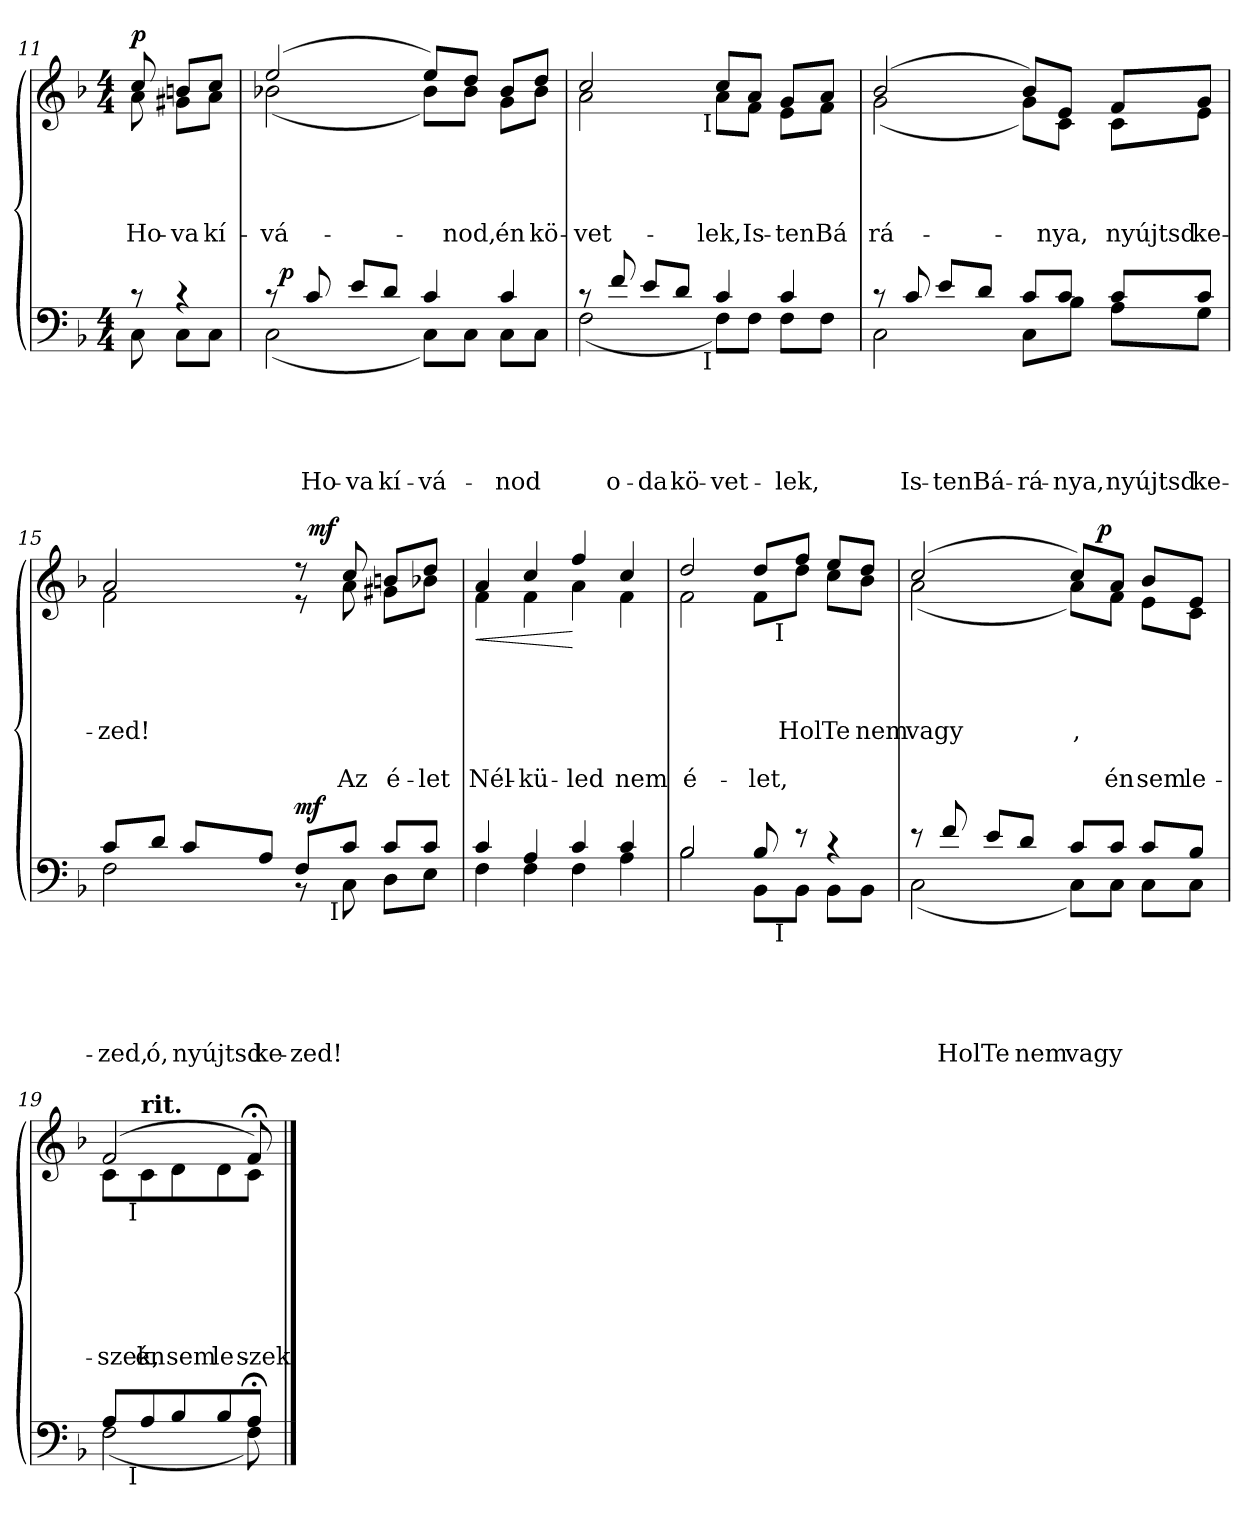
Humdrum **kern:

**kern	**text	**text	**text	**text	**text	**dynam	**kern	**text	**text	**text	**text	**text	**text	**dynam
*part2	*part2	*part2	*part2	*part2	*part2	*part2	*part1	*part1	*part1	*part1	*part1	*part1	*part1	*part1
*staff2	*staff2	*staff2	*staff2	*staff2	*staff2	*staff2	*staff1	*staff1	*staff1	*staff1	*staff1	*staff1	*staff1	*staff1
!!LO:LB:g=z
*clefF4	*	*	*	*	*	*	*clefG2	*	*	*	*	*	*	*
*k[b-]	*	*	*	*	*	*	*k[b-]	*	*	*	*	*	*	*
*d:	*	*	*	*	*	*	*d:	*	*	*	*	*	*	*
*M4/4	*	*	*	*	*	*	*M4/4	*	*	*	*	*	*	*
=11	=11	=11	=11	=11	=11	=11	=11	=11	=11	=11	=11	=11	=11	=11
*^	*	*	*	*	*	*	*	*	*	*	*	*	*	*
!	!	!	!	!	!	!	!	!	!	!	!	!LO:LY:b	!	!	!LO:DY:a
*	*	*	*	*	*	*	*	*^	*	*	*	*	*	*	*
8rc	8C\	.	.	.	.	.	.	8cc/	8a\	.	.	.	Ho-	.	.	p
!	!	!	!	!	!	!	!	!	!	!	!	!	!LO:LY:b	!	!	!
4rB	8C\L	.	.	.	.	.	.	8bn/L	8g#X\L	.	.	.	-va	.	.	.
!	!	!	!	!	!	!	!	!	!	!	!	!	!LO:LY:b	!	!	!
.	8C\J	.	.	.	.	.	.	8cc/J	8a\J	.	.	.	kí-	.	.	.
=12	=12	=12	=12	=12	=12	=12	=12	=12	=12	=12	=12	=12	=12	=12	=12	=12
!	!	!	!	!	!	!	!	!	!	!	!	!	!LO:LY:b	!	!	!
*	*^	*	*	*	*	*	*	*	*	*	*	*	*	*	*	*
8rc	(<2C\	32ryy	.	.	.	.	.	.	(2ee/	(<2b-X\	.	.	.	-vá-	.	.	.
!	!	!	!	!	!	!	!	!LO:DY:a	!	!	!	!	!	!	!	!	!
.	.	2ryy	.	.	.	.	.	p	.	.	.	.	.	.	.	.	.
!	!	!	!	!	!	!	!LO:LY:a	!	!	!	!	!	!	!	!	!	!
8c/	.	.	.	.	.	.	Ho-	.	.	.	.	.	.	.	.	.	.
!	!	!	!	!	!	!	!LO:LY:a	!	!	!	!	!	!	!	!	!	!
8e/L	.	.	.	.	.	.	-va	.	.	.	.	.	.	.	.	.	.
!	!	!	!	!	!	!	!LO:LY:a	!	!	!	!	!	!	!	!	!	!
8d/J	.	.	.	.	.	.	kí-	.	.	.	.	.	.	.	.	.	.
!	!	!	!	!	!	!	!LO:LY:a	!	!	!	!	!	!	!	!	!	!
4c/	8C\L)	.	.	.	.	.	-vá-	.	8ee/L)	8b-\L)	.	.	.	.	.	.	.
.	.	4...ryy	.	.	.	.	.	.	.	.	.	.	.	.	.	.	.
!	!	!	!	!	!	!	!	!	!	!	!	!	!	!LO:LY:b	!	!	!
.	8C\J	.	.	.	.	.	.	.	8dd/J	8b-\J	.	.	.	-nod,	.	.	.
!	!	!	!	!	!	!	!LO:LY:a	!	!	!	!	!	!	!	!	!	!
!	!	!	!	!	!	!	!	!	!	!	!	!	!	!LO:LY:b	!	!	!
4c/	8C\L	.	.	.	.	.	-nod	.	8b-/L	8g\L	.	.	.	én	.	.	.
!	!	!	!	!	!	!	!	!	!	!	!	!	!	!LO:LY:b	!	!	!
.	8C\J	.	.	.	.	.	.	.	8dd/J	8b-\J	.	.	.	kö-	.	.	.
*	*	*	*	*	*	*	*	*	*v	*v	*	*	*	*	*	*	*
=13	=13	=13	=13	=13	=13	=13	=13	=13	=13	=13	=13	=13	=13	=13	=13	=13
*	*	*	*	*	*	*	*	*	*^	*	*	*	*	*	*	*
!	!	!	!	!	!	!	!	!	!	!	!	!	!	!LO:LY:b	!	!	!
*	*	*	*	*	*	*	*	*	*	*^	*	*	*	*	*	*	*
8rc	(<2F\	4...ryy	.	.	.	.	.	.	2cc/	2a\	4...ryy	.	.	.	-vet-	.	.	.
!	!	!	!	!	!	!	!LO:LY:a	!	!	!	!	!	!	!	!	!	!	!
8f/	.	.	.	.	.	.	o-	.	.	.	.	.	.	.	.	.	.	.
!	!	!	!	!	!	!	!LO:LY:a	!	!	!	!	!	!	!	!	!	!	!
8e/L	.	.	.	.	.	.	-da	.	.	.	.	.	.	.	.	.	.	.
!	!	!	!	!	!	!	!LO:LY:a	!	!	!	!	!	!	!	!	!	!	!
8d/J	.	.	.	.	.	.	kö-	.	.	.	.	.	.	.	.	.	.	.
!	!	!	!	!	!	!	!	!	!	!	!LO:TX:b:t=I	!	!	!	!	!	!	!
!	!	!LO:TX:b:t=I	!	!	!	!	!	!	!	!	!	!	!	!	!	!	!	!
.	.	2ryy	.	.	.	.	.	.	.	.	2ryy	.	.	.	.	.	.	.
!	!	!	!	!	!	!	!LO:LY:a	!	!	!	!	!	!	!	!	!	!	!
!	!	!	!	!	!	!	!	!	!	!	!	!	!	!	!LO:LY:b	!	!	!
4c/	8F\L)	.	.	.	.	.	-vet-	.	8cc/L	8a\L	.	.	.	.	-lek,	.	.	.
!	!	!	!	!	!	!	!	!	!	!	!	!	!	!	!LO:LY:b	!	!	!
.	8F\J	.	.	.	.	.	.	.	8a/J	8f\J	.	.	.	.	Is-	.	.	.
!	!	!	!	!	!	!	!LO:LY:a	!	!	!	!	!	!	!	!	!	!	!
!	!	!	!	!	!	!	!	!	!	!	!	!	!	!	!LO:LY:b	!	!	!
4c/	8F\L	.	.	.	.	.	-lek,	.	8g/L	8e\L	.	.	.	.	-ten	.	.	.
!	!	!	!	!	!	!	!	!	!	!	!	!	!	!	!LO:LY:b	!	!	!
.	8F\J	.	.	.	.	.	.	.	8a/J	8f\J	.	.	.	.	Bá­	.	.	.
.	.	32ryy	.	.	.	.	.	.	.	.	32ryy	.	.	.	.	.	.	.
*	*v	*v	*	*	*	*	*	*	*	*	*	*	*	*	*	*	*	*
*	*	*	*	*	*	*	*	*v	*v	*v	*	*	*	*	*	*	*
!!LO:LB:g=z
=14	=14	=14	=14	=14	=14	=14	=14	=14	=14	=14	=14	=14	=14	=14	=14
*	*^	*	*	*	*	*	*	*^	*	*	*	*	*	*	*
*	*	*	*	*	*	*	*	*	*	*^	*	*	*	*	*	*	*
!	!	!	!	!	!	!	!	!	!	!	!	!	!	!	!LO:LY:b	!	!	!
*	*v	*v	*	*	*	*	*	*	*	*	*	*	*	*	*	*	*	*
*	*	*	*	*	*	*	*	*	*v	*v	*	*	*	*	*	*	*
8rc	2C\	.	.	.	.	.	.	(2b-/	(<2g\	.	.	.	rá-	.	.	.
!	!	!	!	!	!	!LO:LY:a	!	!	!	!	!	!	!	!	!	!
8c/	.	.	.	.	.	Is-	.	.	.	.	.	.	.	.	.	.
!	!	!	!	!	!	!LO:LY:a	!	!	!	!	!	!	!	!	!	!
8e/L	.	.	.	.	.	-ten	.	.	.	.	.	.	.	.	.	.
!	!	!	!	!	!	!LO:LY:a	!	!	!	!	!	!	!	!	!	!
8d/J	.	.	.	.	.	Bá-	.	.	.	.	.	.	.	.	.	.
!	!	!	!	!	!	!LO:LY:a	!	!	!	!	!	!	!	!	!	!
8c/L	8C\L	.	.	.	.	-rá-	.	8b-/L)	8g\L)	.	.	.	.	.	.	.
!	!	!	!	!	!	!LO:LY:a	!	!	!	!	!	!	!	!	!	!
!	!	!	!	!	!	!	!	!	!	!	!	!	!LO:LY:b	!	!	!
8c/J	8B-\J	.	.	.	.	-nya,	.	8e/J	8c\J	.	.	.	-nya,	.	.	.
!	!	!	!	!	!	!LO:LY:a	!	!	!	!	!	!	!	!	!	!
!	!	!	!	!	!	!	!	!	!	!	!	!	!LO:LY:b	!	!	!
8c/L	8A\L	.	.	.	.	nyújtsd	.	8f/L	8c\L	.	.	.	nyújtsd	.	.	.
!	!	!	!	!	!	!LO:LY:a	!	!	!	!	!	!	!	!	!	!
!	!	!	!	!	!	!	!	!	!	!	!	!	!LO:LY:b	!	!	!
8c/J	8G\J	.	.	.	.	ke-	.	8g/J	8e\J	.	.	.	ke-	.	.	.
*v	*v	*	*	*	*	*	*	*	*	*	*	*	*	*	*	*
*	*	*	*	*	*	*	*v	*v	*	*	*	*	*	*	*
=15	=15	=15	=15	=15	=15	=15	=15	=15	=15	=15	=15	=15	=15	=15
*^	*	*	*	*	*	*	*^	*	*	*	*	*	*	*
!	!	!	!	!	!	!LO:LY:a	!	!	!	!	!	!	!	!	!	!
*	*	*	*	*	*	*	*	*v	*v	*	*	*	*	*	*	*
*	*	*	*	*	*	*	*	*^	*	*	*	*	*	*	*
!	!	!	!	!	!	!	!	!	!	!	!	!	!LO:LY:b	!	!	!
*	*^	*	*	*	*	*	*	*	*^	*	*	*	*	*	*	*
8c/L	2F\	2ryy	.	.	.	.	-zed,	.	2a/	2f\	2ryy	.	.	.	-zed!	.	.	.
!	!	!	!	!	!	!	!LO:LY:a	!	!	!	!	!	!	!	!	!	!	!
8d/J	.	.	.	.	.	.	ó,	.	.	.	.	.	.	.	.	.	.	.
!	!	!	!	!	!	!	!LO:LY:a	!	!	!	!	!	!	!	!	!	!	!
8c/L	.	.	.	.	.	.	nyújtsd	.	.	.	.	.	.	.	.	.	.	.
!	!	!	!	!	!	!	!LO:LY:a	!	!	!	!	!	!	!	!	!	!	!
8A/J	.	.	.	.	.	.	ke-	.	.	.	.	.	.	.	.	.	.	.
!	!	!	!	!	!	!	!LO:LY:a	!LO:DY:b	!	!	!	!	!	!	!	!	!	!
8F/L	8rBB	16.ryy	.	.	.	.	-zed!	mf	8r	8r	32ryy	.	.	.	.	.	.	.
!	!	!	!	!	!	!	!	!	!	!	!	!	!	!	!	!	!	!LO:DY:a
.	.	.	.	.	.	.	.	.	.	.	4...ryy	.	.	.	.	.	.	mf
!	!	!LO:TX:b:t=I	!	!	!	!	!	!	!	!	!	!	!	!	!	!	!	!
.	.	4ryy	.	.	.	.	.	.	.	.	.	.	.	.	.	.	.	.
!	!	!	!	!	!	!	!	!	!	!	!	!	!	!	!	!	!LO:LY:b	!
8c/J	8C\	.	.	.	.	.	.	.	8cc/	8a\	.	.	.	.	.	.	Az	.
!	!	!	!	!	!	!	!	!	!	!	!	!	!	!	!	!	!LO:LY:b	!
8c/L	8D\L	.	.	.	.	.	.	.	8bn/L	8g#X\L	.	.	.	.	.	.	é-	.
.	.	8ryy	.	.	.	.	.	.	.	.	.	.	.	.	.	.	.	.
!	!	!	!	!	!	!	!	!	!	!	!	!	!	!	!	!	!LO:LY:b	!
8c/J	8E\J	.	.	.	.	.	.	.	8dd/J	8b-X\J	.	.	.	.	.	.	-let	.
.	.	32ryy	.	.	.	.	.	.	.	.	.	.	.	.	.	.	.	.
*	*v	*v	*	*	*	*	*	*	*	*	*	*	*	*	*	*	*	*
*	*	*	*	*	*	*	*	*v	*v	*v	*	*	*	*	*	*	*
=16	=16	=16	=16	=16	=16	=16	=16	=16	=16	=16	=16	=16	=16	=16	=16
*	*^	*	*	*	*	*	*	*^	*	*	*	*	*	*	*
*	*	*	*	*	*	*	*	*	*	*^	*	*	*	*	*	*	*
!	!	!	!	!	!	!	!	!	!	!	!	!	!	!	!	!	!LO:LY:b	!LO:HP:b
*	*v	*v	*	*	*	*	*	*	*	*	*	*	*	*	*	*	*	*
*	*	*	*	*	*	*	*	*	*v	*v	*	*	*	*	*	*	*
4c/	4F\	.	.	.	.	.	.	4a/	4f\	.	.	.	.	.	Nél-	<
!	!	!	!	!	!	!	!	!	!	!	!	!	!	!	!LO:LY:b	!
4A/	4F\	.	.	.	.	.	.	4cc/	4f\	.	.	.	.	.	-kü-	.
!	!	!	!	!	!	!	!	!	!	!	!	!	!	!	!LO:LY:b	!
4c/	4F\	.	.	.	.	.	.	4ff/	4a\	.	.	.	.	.	-led	[
!	!	!	!	!	!	!	!	!	!	!	!	!	!	!	!LO:LY:b	!
4c/	4A\	.	.	.	.	.	.	4cc/	4f\	.	.	.	.	.	nem	.
*	*	*	*	*	*	*	*	*v	*v	*	*	*	*	*	*	*
!!LO:LB:g=z
=17	=17	=17	=17	=17	=17	=17	=17	=17	=17	=17	=17	=17	=17	=17	=17
*	*	*	*	*	*	*	*	*^	*	*	*	*	*	*	*
!	!	!	!	!	!	!	!	!	!	!	!	!	!	!	!LO:LY:b	!
*	*^	*	*	*	*	*	*	*	*^	*	*	*	*	*	*	*
2B-/	2B-\	2ryy	.	.	.	.	.	.	2dd/	2f\	2ryy	.	.	.	.	.	é-	.
!	!	!	!	!	!	!	!	!	!	!	!	!	!	!	!	!	!LO:LY:b	!
8B-/	8BB-\L	16ryy	.	.	.	.	.	.	8dd/L	8f\L	16ryy	.	.	.	.	.	-let,	.
!	!	!	!	!	!	!	!	!	!	!	!LO:TX:b:t=I	!	!	!	!	!	!	!
!	!	!LO:TX:b:t=I	!	!	!	!	!	!	!	!	!	!	!	!	!	!	!	!
.	.	4..ryy	.	.	.	.	.	.	.	.	4..ryy	.	.	.	.	.	.	.
!	!	!	!	!	!	!	!	!	!	!	!	!	!	!	!LO:LY:b	!	!	!
8rd	8BB-\J	.	.	.	.	.	.	.	8ff/J	8dd\J	.	.	.	.	Hol	.	.	.
!	!	!	!	!	!	!	!	!	!	!	!	!	!	!	!LO:LY:b	!	!	!
4rc	8BB-\L	.	.	.	.	.	.	.	8ee/L	8cc\L	.	.	.	.	Te	.	.	.
!	!	!	!	!	!	!	!	!	!	!	!	!	!	!	!LO:LY:b	!	!	!
.	8BB-\J	.	.	.	.	.	.	.	8dd/J	8b-\J	.	.	.	.	nem	.	.	.
*	*v	*v	*	*	*	*	*	*	*	*	*	*	*	*	*	*	*	*
=18	=18	=18	=18	=18	=18	=18	=18	=18	=18	=18	=18	=18	=18	=18	=18	=18	=18
*	*^	*	*	*	*	*	*	*	*	*	*	*	*	*	*	*	*
!	!	!	!	!	!	!	!	!	!	!	!	!	!	!	!LO:LY:b	!	!	!
*	*v	*v	*	*	*	*	*	*	*	*	*	*	*	*	*	*	*	*
8rd	(<2C\	.	.	.	.	.	.	(2cc/	(<2a\	2ryy	.	.	.	vagy	.	.	.
!	!	!	!	!	!	!LO:LY:a	!	!	!	!	!	!	!	!	!	!	!
8f/	.	.	.	.	.	Hol	.	.	.	.	.	.	.	.	.	.	.
!	!	!	!	!	!	!LO:LY:a	!	!	!	!	!	!	!	!	!	!	!
8e/L	.	.	.	.	.	Te	.	.	.	.	.	.	.	.	.	.	.
!	!	!	!	!	!	!LO:LY:a	!	!	!	!	!	!	!	!	!	!	!
8d/J	.	.	.	.	.	nem	.	.	.	.	.	.	.	.	.	.	.
!	!	!	!	!	!	!LO:LY:a	!	!	!	!	!	!	!	!	!	!	!
!	!	!	!	!	!	!	!	!	!	!	!	!	!	!LO:LY:b	!	!	!
8c/L	8C\L)	.	.	.	.	vagy	.	8cc/L)	8a\L)	16.ryy	.	.	.	,	.	.	.
!	!	!	!	!	!	!	!	!	!	!	!	!	!	!	!	!	!LO:DY:a
.	.	.	.	.	.	.	.	.	.	4ryy	.	.	.	.	.	.	p
!	!	!	!	!	!	!	!	!	!	!	!	!	!	!	!	!LO:LY:b	!
8c/J	8C\J	.	.	.	.	.	.	8a/J	8f\J	.	.	.	.	.	.	én	.
!	!	!	!	!	!	!	!	!	!	!	!	!	!	!	!	!LO:LY:b	!
8c/L	8C\L	.	.	.	.	.	.	8b-/L	8e\L	.	.	.	.	.	.	sem	.
.	.	.	.	.	.	.	.	.	.	8ryy	.	.	.	.	.	.	.
!	!	!	!	!	!	!	!	!	!	!	!	!	!	!	!	!LO:LY:b	!
8B-/J	8C\J	.	.	.	.	.	.	8e/J	8c\J	.	.	.	.	.	.	le-	.
.	.	.	.	.	.	.	.	.	.	32ryy	.	.	.	.	.	.	.
=19	=19	=19	=19	=19	=19	=19	=19	=19	=19	=19	=19	=19	=19	=19	=19	=19	=19
!	!	!	!	!	!	!	!	!	!	!	!	!	!	!	!	!LO:LY:b	!
*	*^	*	*	*	*	*	*	*	*	*	*	*	*	*	*	*	*
8A/L	(<2F\	16.ryy	.	.	.	.	.	.	(>2f/	8c\L	16.ryy	.	.	.	.	.	-szek,	.
!	!	!	!	!	!	!	!	!	!	!	!LO:TX:b:t=I	!	!	!	!	!	!	!
!	!	!LO:TX:b:t=I	!	!	!	!	!	!	!	!	!	!	!	!	!	!	!	!
.	.	2ryy	.	.	.	.	.	.	.	.	2ryy	.	.	.	.	.	.	.
!	!	!	!	!	!	!	!	!	!	!LO:TX:a:B:t=rit.	!	!	!	!	!	!	!	!
!	!	!	!	!	!	!	!	!	!	!	!	!	!	!	!	!	!LO:LY:b	!
8A/J	.	.	.	.	.	.	.	.	.	8c\J	.	.	.	.	.	.	én	.
!	!	!	!	!	!	!	!	!	!	!	!	!	!	!	!	!	!LO:LY:b	!
8B-/L	.	.	.	.	.	.	.	.	.	8d\L	.	.	.	.	.	.	sem	.
!	!	!	!	!	!	!	!	!	!	!	!	!	!	!	!	!	!LO:LY:b	!
8B-/J	.	.	.	.	.	.	.	.	.	8d\J	.	.	.	.	.	.	le-	.
!	!	!	!	!	!	!	!	!	!	!	!	!	!	!	!	!	!LO:LY:b	!
8A;/J	8F\)	.	.	.	.	.	.	.	8f;/)	8c\J	.	.	.	.	.	.	-szek.	.
.	.	32ryy	.	.	.	.	.	.	.	.	32ryy	.	.	.	.	.	.	.
*v	*v	*v	*	*	*	*	*	*	*	*	*	*	*	*	*	*	*	*
*	*	*	*	*	*	*	*v	*v	*v	*	*	*	*	*	*	*
==	==	==	==	==	==	==	==	==	==	==	==	==	==	==
*-	*-	*-	*-	*-	*-	*-	*-	*-	*-	*-	*-	*-	*-	*-
